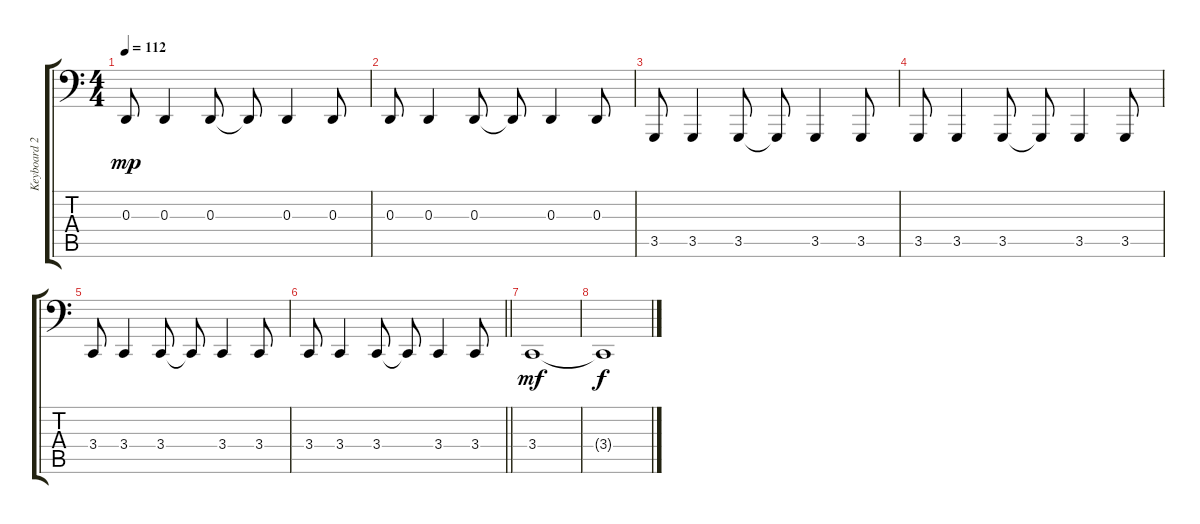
\track ("Keyboard 2 (elec.) (LH)" "Keyboard 2") {instrument electricgrandpiano}
\staff {score tabs}
\tuning (C3 G2 D2 A1 E1 B0) {hide}
\ts (4 4)
\tempo 112
\clef f4
\ks c
0.3.8{dy mp} 0.3.4 0.3.8 0.3{t}.8 0.3.4 0.3.8 |
0.3.8 0.3.4 0.3.8 0.3{t}.8 0.3.4 0.3.8 |
3.5.8 3.5.4 3.5.8 3.5{t}.8 3.5.4 3.5.8 |
3.5.8 3.5.4 3.5.8 3.5{t}.8 3.5.4 3.5.8 |
3.4.8 3.4.4 3.4.8 3.4{t}.8 3.4.4 3.4.8 |
\barLineRight lightlight
3.4.8 3.4.4 3.4.8 3.4{t}.8 3.4.4 3.4.8 |
3.4.1{dy mf} |
3.4{t}.1{dy f}
